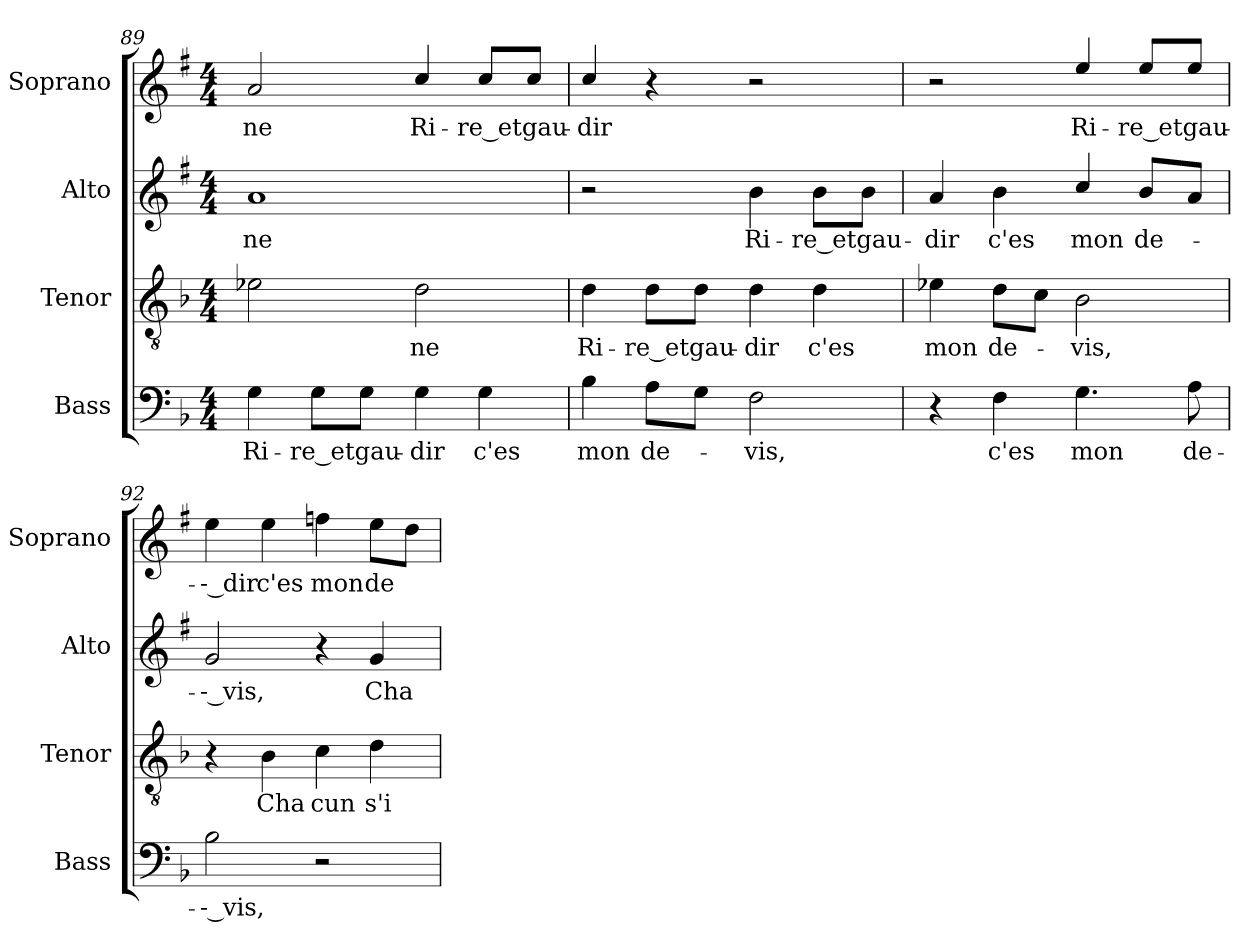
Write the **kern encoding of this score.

**kern	**text	**kern	**text	**kern	**text	**kern	**text
*part4	*part4	*part3	*part3	*part2	*part2	*part1	*part1
*staff4	*staff4	*staff3	*staff3	*staff2	*staff2	*staff1	*staff1
*I"Bass	*	*I"Tenor	*	*I"Alto	*	*I"Soprano	*
*I'Bass	*	*I'Tenor	*	*I'Alto	*	*I'Soprano	*
*clefF4	*	*clefGv2	*	*clefG2	*	*clefG2	*
*	*	*	*	*ITrd1c2	*	*ITrd1c2	*
*k[b-]	*	*k[b-]	*	*k[b-]	*	*k[b-]	*
*d:	*	*d:	*	*d:	*	*d:	*
*M4/4	*	*M4/4	*	*M4/4	*	*M4/4	*
=89	=89	=89	=89	=89	=89	=89	=89
!	!LO:LY:b:color=#000000	!	!	!	!	!	!
!	!	!	!LO:LY:b:color=#000000	!	!	!	!
!	!	!	!	!	!LO:LY:b:color=#000000	!	!
!	!	!	!	!	!	!	!LO:LY:b:color=#000000
4Gi\	Ri-	2e-Xi\	-	1gi	ne	2gi/	-ne
!	!LO:LY:b:color=#000000	!	!	!	!	!	!
8Gi\L	-re_et	.	.	.	.	.	.
!	!LO:LY:b:color=#000000	!	!	!	!	!	!
8Gi\J	gau-	.	.	.	.	.	.
!	!LO:LY:b:color=#000000	!	!	!	!	!	!
!	!	!	!LO:LY:b:color=#000000	!	!	!	!
!	!	!	!	!	!	!	!LO:LY:b:color=#000000
4Gi\	-dir	2di\	- ne	.	.	4b-i/	Ri-
!	!LO:LY:b:color=#000000	!	!	!	!	!	!
!	!	!	!	!	!	!	!LO:LY:b:color=#000000
4Gi\	c'es	.	.	.	.	8b-i/L	-re_et
!	!	!	!	!	!	!	!LO:LY:b:color=#000000
.	.	.	.	.	.	8b-i/J	gau-
=90	=90	=90	=90	=90	=90	=90	=90
!	!LO:LY:b:color=#000000	!	!	!	!	!	!
!	!	!	!LO:LY:b:color=#000000	!	!	!	!
!	!	!	!	!	!	!	!LO:LY:b:color=#000000
4B-i\	mon	4di\	Ri-	2r	.	4b-i/	-dir
!	!LO:LY:b:color=#000000	!	!	!	!	!	!
!	!	!	!LO:LY:b:color=#000000	!	!	!	!
8Ai\L	de-	8di\L	-re_et	.	.	4r	.
!	!	!	!LO:LY:b:color=#000000	!	!	!	!
8Gi\J	.	8di\J	gau-	.	.	.	.
!	!LO:LY:b:color=#000000	!	!	!	!	!	!
!	!	!	!LO:LY:b:color=#000000	!	!	!	!
!	!	!	!	!	!LO:LY:b:color=#000000	!	!
2Fi\	-vis,	4di\	-dir	4ai\	Ri-	2r	.
!	!	!	!LO:LY:b:color=#000000	!	!	!	!
!	!	!	!	!	!LO:LY:b:color=#000000	!	!
.	.	4di\	c'es	8ai\L	-re_et	.	.
!	!	!	!	!	!LO:LY:b:color=#000000	!	!
.	.	.	.	8ai\J	gau-	.	.
=91	=91	=91	=91	=91	=91	=91	=91
!	!	!	!LO:LY:b:color=#000000	!	!	!	!
!	!	!	!	!	!LO:LY:b:color=#000000	!	!
4r	.	4e-Xi\	mon	4gi/	-dir	2r	.
!	!LO:LY:b:color=#000000	!	!	!	!	!	!
!	!	!	!LO:LY:b:color=#000000	!	!	!	!
!	!	!	!	!	!LO:LY:b:color=#000000	!	!
4Fi\	c'es	8di\L	de-	4ai\	c'es	.	.
.	.	8ci\J	.	.	.	.	.
!	!LO:LY:b:color=#000000	!	!	!	!	!	!
!	!	!	!LO:LY:b:color=#000000	!	!	!	!
!	!	!	!	!	!LO:LY:b:color=#000000	!	!
!	!	!	!	!	!	!	!LO:LY:b:color=#000000
4.Gi\	mon	2B-i\	-vis,	4b-i/	mon	4ddi/	Ri-
!	!	!	!	!	!LO:LY:b:color=#000000	!	!
!	!	!	!	!	!	!	!LO:LY:b:color=#000000
.	.	.	.	8ai/L	de-	8ddi/L	-re_et
!	!LO:LY:b:color=#000000	!	!	!	!	!	!
!	!	!	!	!	!	!	!LO:LY:b:color=#000000
8Ai\	de-	.	.	8gi/J	.	8ddi/J	gau-
!!LO:LB:g=z
=92	=92	=92	=92	=92	=92	=92	=92
!	!LO:LY:b:color=#000000	!	!	!	!	!	!
!	!	!	!	!	!LO:LY:b:color=#000000	!	!
!	!	!	!	!	!	!	!LO:LY:b:color=#000000
2B-i\	-- vis,	4r	.	2fi/	-- vis,	4ddi\	-- dir
!	!	!	!LO:LY:b:color=#000000	!	!	!	!
!	!	!	!	!	!	!	!LO:LY:b:color=#000000
.	.	4B-i\	Cha	.	.	4ddi\	c'es
!	!	!	!LO:LY:b:color=#000000	!	!	!	!
!	!	!	!	!	!	!	!LO:LY:b:color=#000000
2r	.	4ci\	cun	4r	.	4ee-Xi\	mon
!	!	!	!LO:LY:b:color=#000000	!	!	!	!
!	!	!	!	!	!LO:LY:b:color=#000000	!	!
!	!	!	!	!	!	!	!LO:LY:b:color=#000000
.	.	4di\	s'i	4fi/	Cha	8ddi\L	de
.	.	.	.	.	.	8cci\J	.
=	=	=	=	=	=	=	=
*-	*-	*-	*-	*-	*-	*-	*-
